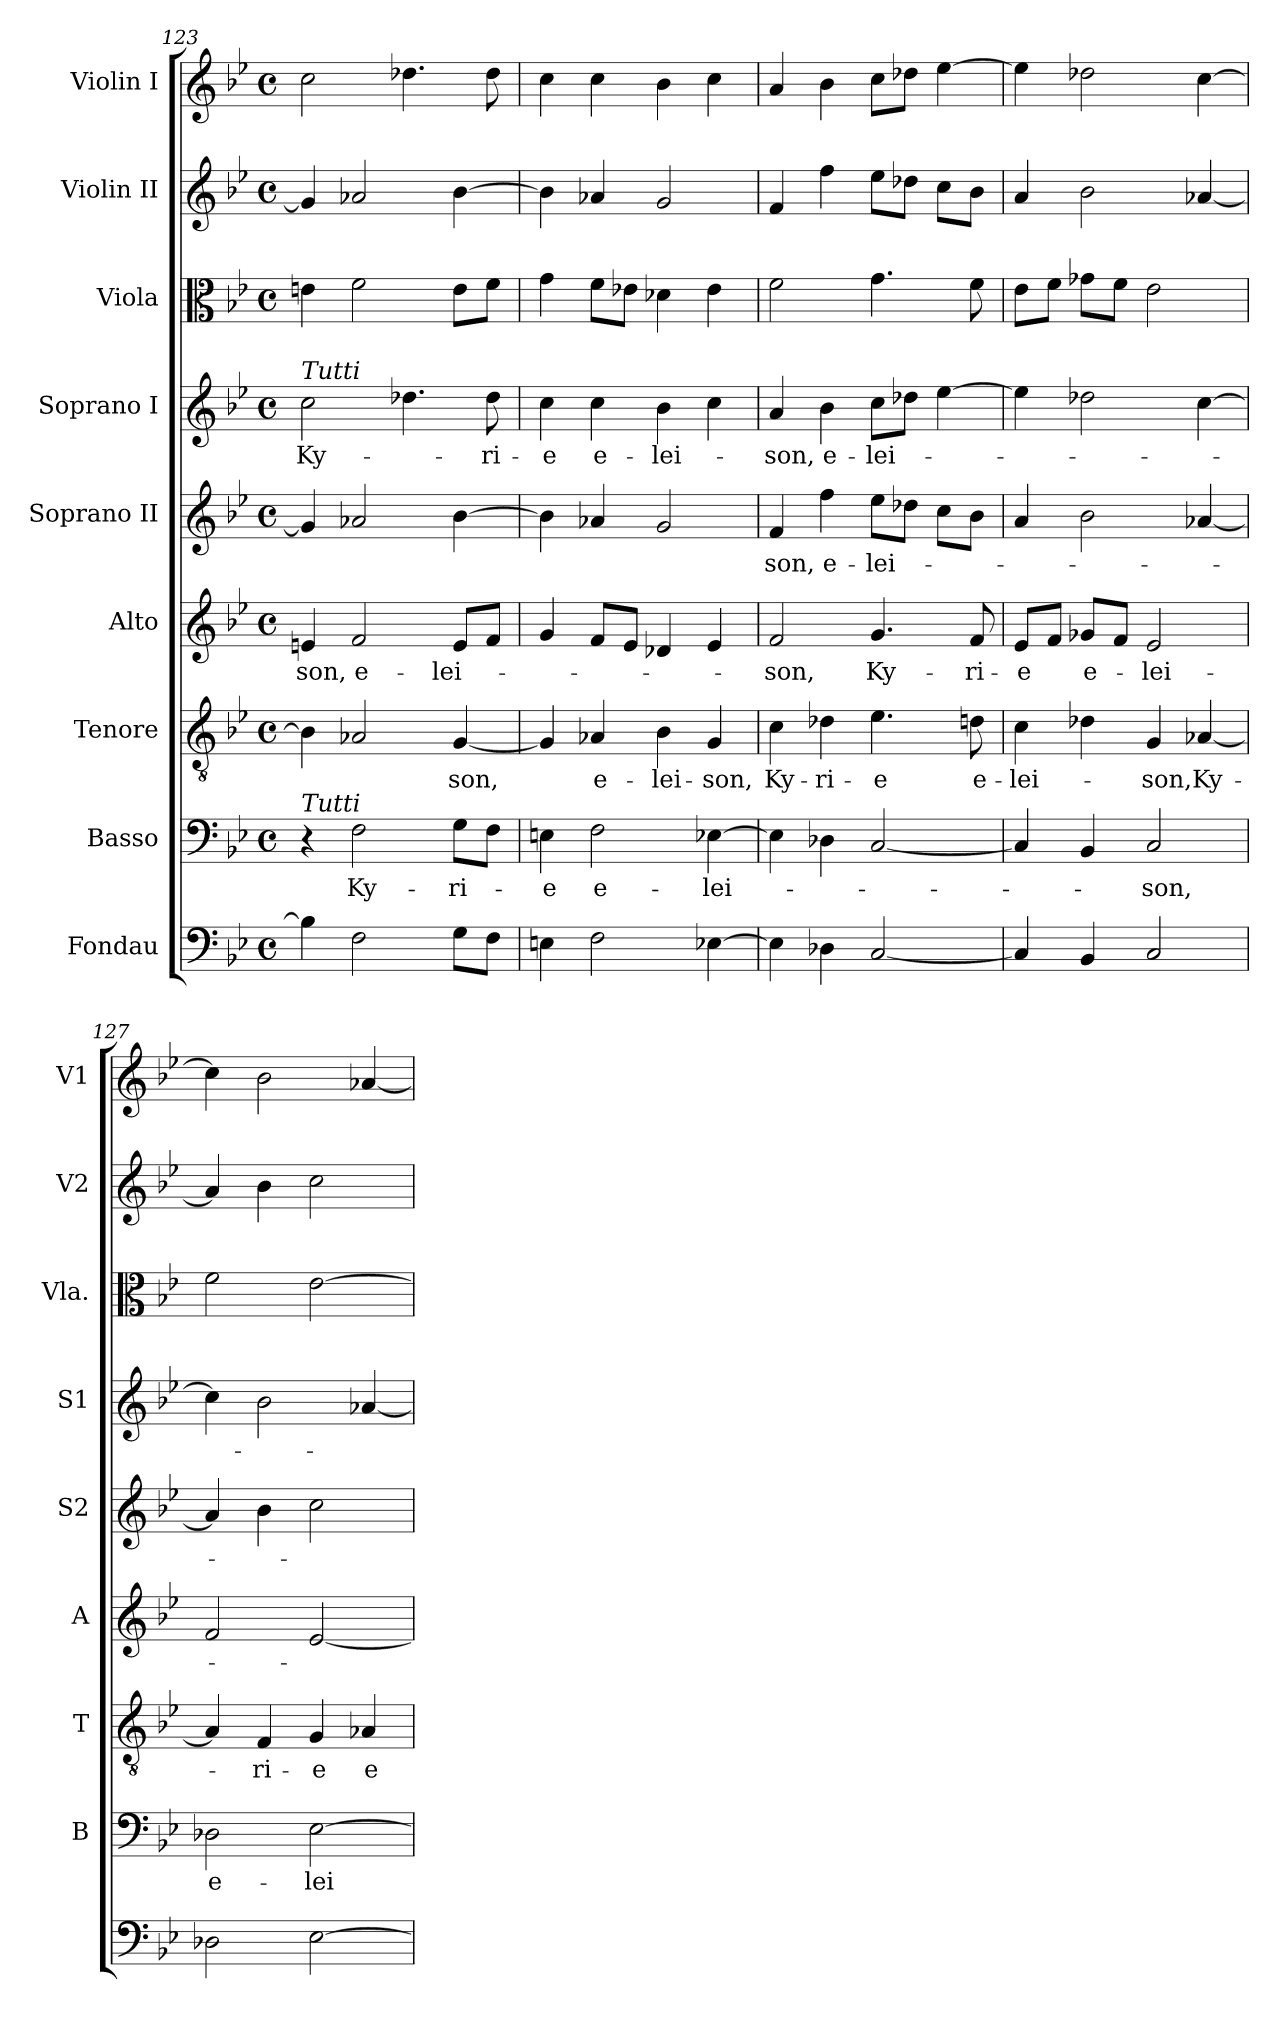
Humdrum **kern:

**kern	**kern	**text	**kern	**text	**kern	**text	**kern	**text	**kern	**text	**kern	**kern	**kern
*part9	*part8	*part8	*part7	*part7	*part6	*part6	*part5	*part5	*part4	*part4	*part3	*part2	*part1
*staff9	*staff8	*staff8	*staff7	*staff7	*staff6	*staff6	*staff5	*staff5	*staff4	*staff4	*staff3	*staff2	*staff1
*I"Fondau	*I"Basso	*	*I"Tenore	*	*I"Alto	*	*I"Soprano  II	*	*I"Soprano  I	*	*I"Viola	*I"Violin  II	*I"Violin  I
*	*I'B	*	*I'T	*	*I'A	*	*I'S2	*	*I'S1	*	*I'Vla.	*I'V2	*I'V1
!!LO:PB:g=z
*clefF4	*clefF4	*	*clefGv2	*	*clefG2	*	*clefG2	*	*clefG2	*	*clefC3	*clefG2	*clefG2
*k[b-e-]	*k[b-e-]	*	*k[b-e-]	*	*k[b-e-]	*	*k[b-e-]	*	*k[b-e-]	*	*k[b-e-]	*k[b-e-]	*k[b-e-]
*B-:	*B-:	*	*B-:	*	*B-:	*	*B-:	*	*B-:	*	*B-:	*B-:	*B-:
*M4/4	*M4/4	*	*M4/4	*	*M4/4	*	*M4/4	*	*M4/4	*	*M4/4	*M4/4	*M4/4
*met(c)	*met(c)	*	*met(c)	*	*met(c)	*	*met(c)	*	*met(c)	*	*met(c)	*met(c)	*met(c)
=123	=123	=123	=123	=123	=123	=123	=123	=123	=123	=123	=123	=123	=123
!	!	!	!	!	!	!	!	!	!LO:TX:a:i:t=Tutti	!	!	!	!
!	!LO:TX:a:i:t=Tutti	!	!	!	!	!	!	!	!	!	!	!	!
!	!	!	!	!	!	!LO:LY:b	!	!	!	!LO:LY:b	!	!	!
4B-\]	4r	.	4B-\]	.	4en/	-son,	4g/]	.	2cc\	Ky-	4en\	4g/]	2cc\
!	!	!LO:LY:b	!	!	!	!LO:LY:b	!	!	!	!	!	!	!
2F\	2F\	Ky-	2A-X/	.	2f/	e-	2a-X/	.	.	.	2f\	2a-X/	.
.	.	.	.	.	.	.	.	.	4.dd-X\	.	.	.	4.dd-X\
!	!	!LO:LY:b	!	!LO:LY:b	!	!LO:LY:b	!	!	!	!	!	!	!
8G\L	8G\L	-ri-	[4G/	-son,	8e/L	-lei-	[4b-\	.	.	.	8e\L	[4b-\	.
!	!	!	!	!	!	!	!	!	!	!LO:LY:b	!	!	!
8F\J	8F\J	.	.	.	8f/J	.	.	.	8dd-\	-ri-	8f\J	.	8dd-\
=124	=124	=124	=124	=124	=124	=124	=124	=124	=124	=124	=124	=124	=124
!	!	!LO:LY:b	!	!	!	!	!	!	!	!LO:LY:b	!	!	!
4En\	4En\	-e	4G/]	.	4g/	.	4b-\]	.	4cc\	-e	4g\	4b-\]	4cc\
!	!	!LO:LY:b	!	!LO:LY:b	!	!	!	!	!	!LO:LY:b	!	!	!
2F\	2F\	e-	4A-X/	e-	8f/L	.	4a-X/	.	4cc\	e-	8f\L	4a-X/	4cc\
.	.	.	.	.	8e-/J	.	.	.	.	.	8e-X\J	.	.
!	!	!	!	!LO:LY:b	!	!	!	!	!	!LO:LY:b	!	!	!
.	.	.	4B-\	-lei-	4d-X/	.	2g/	.	4b-\	-lei-	4d-X\	2g/	4b-\
!	!	!LO:LY:b	!	!LO:LY:b	!	!	!	!	!	!	!	!	!
[4E-X\	[4E-X\	-lei-	4G/	-son,	4e-/	.	.	.	4cc\	.	4e-\	.	4cc\
=125	=125	=125	=125	=125	=125	=125	=125	=125	=125	=125	=125	=125	=125
!	!	!	!	!LO:LY:b	!	!LO:LY:b	!	!LO:LY:b	!	!LO:LY:b	!	!	!
4E-\]	4E-\]	.	4c\	Ky-	2f/	-son,	4f/	-son,	4a/	-son,	2f\	4f/	4a/
!	!	!	!	!LO:LY:b	!	!	!	!LO:LY:b	!	!LO:LY:b	!	!	!
4D-X\	4D-X\	.	4d-X\	-ri-	.	.	4ff\	e-	4b-\	e-	.	4ff\	4b-\
!	!	!	!	!LO:LY:b	!	!LO:LY:b	!	!LO:LY:b	!	!LO:LY:b	!	!	!
[2C/	[2C/	.	4.e-\	-e	4.g/	Ky-	8ee-\L	-lei-	8cc\L	-lei-	4.g\	8ee-\L	8cc\L
.	.	.	.	.	.	.	8dd-X\J	.	8dd-X\J	.	.	8dd-X\J	8dd-X\J
.	.	.	.	.	.	.	8cc\L	.	[4ee-\	.	.	8cc\L	[4ee-\
!	!	!	!	!LO:LY:b	!	!LO:LY:b	!	!	!	!	!	!	!
.	.	.	8dn\	e-	8f/	-ri-	8b-\J	.	.	.	8f\	8b-\J	.
=126	=126	=126	=126	=126	=126	=126	=126	=126	=126	=126	=126	=126	=126
!	!	!	!	!LO:LY:b	!	!LO:LY:b	!	!	!	!	!	!	!
4C/]	4C/]	.	4c\	-lei-	8e-/L	-e	4a/	.	4ee-\]	.	8e-\L	4a/	4ee-\]
.	.	.	.	.	8f/J	.	.	.	.	.	8f\J	.	.
!	!	!	!	!	!	!LO:LY:b	!	!	!	!	!	!	!
4BB-/	4BB-/	.	4d-X\	.	8g-X/L	e-	2b-\	.	2dd-X\	.	8g-X\L	2b-\	2dd-X\
.	.	.	.	.	8f/J	.	.	.	.	.	8f\J	.	.
!	!	!LO:LY:b	!	!LO:LY:b	!	!LO:LY:b	!	!	!	!	!	!	!
2C/	2C/	-son,	4G/	-son,	2e-/	-lei-	.	.	.	.	2e-\	.	.
!	!	!	!	!LO:LY:b	!	!	!	!	!	!	!	!	!
.	.	.	[4A-X/	Ky-	.	.	[4a-X/	.	[4cc\	.	.	[4a-X/	[4cc\
=127	=127	=127	=127	=127	=127	=127	=127	=127	=127	=127	=127	=127	=127
!	!	!LO:LY:b	!	!	!	!	!	!	!	!	!	!	!
2D-X\	2D-X\	e-	4A-/]	.	2f/	.	4a-/]	.	4cc\]	.	2f\	4a-/]	4cc\]
!	!	!	!	!LO:LY:b	!	!	!	!	!	!	!	!	!
.	.	.	4F/	-ri-	.	.	4b-\	.	2b-\	.	.	4b-\	2b-\
!	!	!LO:LY:b	!	!LO:LY:b	!	!	!	!	!	!	!	!	!
[2E-\	[2E-\	-lei-	4G/	-e	[2e-/	.	2cc\	.	.	.	[2e-\	2cc\	.
!	!	!	!	!LO:LY:b	!	!	!	!	!	!	!	!	!
.	.	.	4A-X/	e-	.	.	.	.	[4a-X/	.	.	.	[4a-X/
=	=	=	=	=	=	=	=	=	=	=	=	=	=
*-	*-	*-	*-	*-	*-	*-	*-	*-	*-	*-	*-	*-	*-
